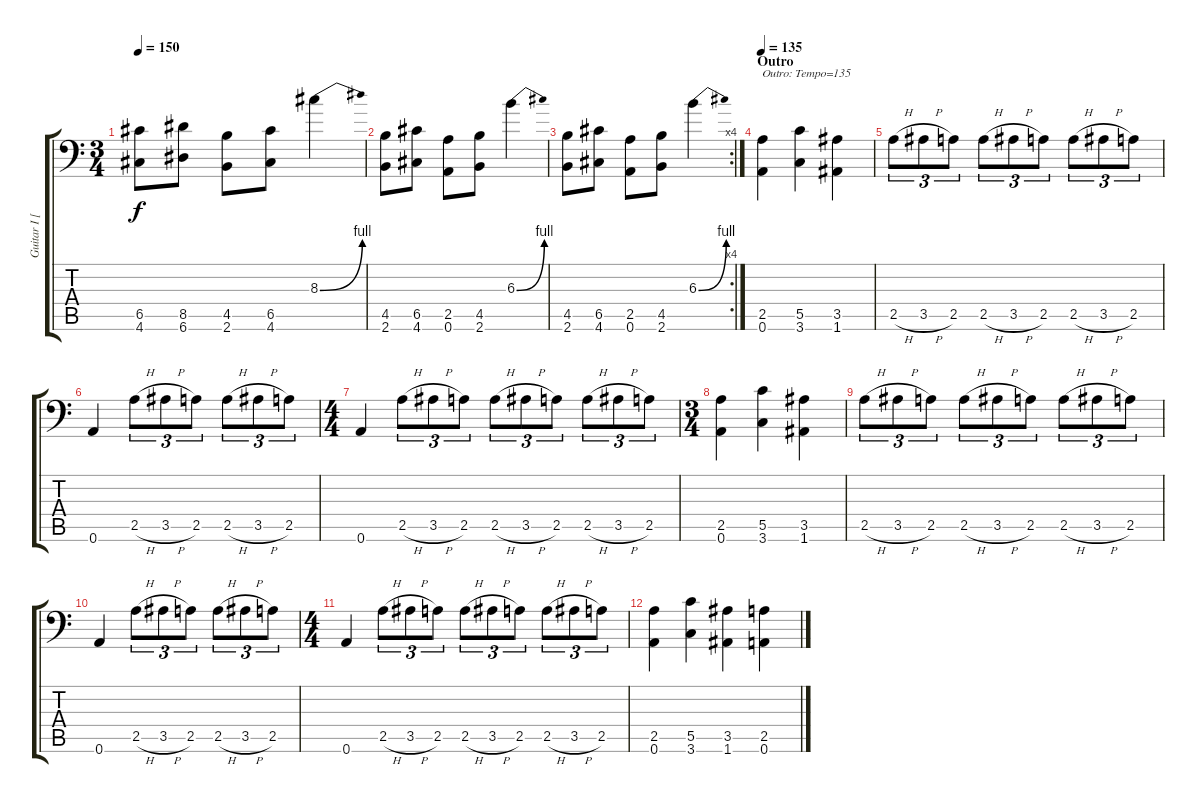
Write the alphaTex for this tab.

\track ("Guitar I [Brent Hinds]" "Guitar I [") {instrument distortionguitar}
\staff {score tabs}
\tuning (D4 A3 F3 C3 G2 A1) {hide}
\ts (3 4)
\tempo 150
\clef f4
\ks c
(6.5 4.6).8{dy f} (8.5 6.6).8 (4.5 2.6).8 (6.5 4.6).8 8.3{be (bend 0 0 60 4)}.4 |
(4.5 2.6).8 (6.5 4.6).8 (2.5 0.6).8 (4.5 2.6).8 6.3{be (bend 0 0 60 4)}.4 |
\rc 4
(4.5 2.6).8 (6.5 4.6).8 (2.5 0.6).8 (4.5 2.6).8 6.3{be (bend 0 0 60 4)}.4 |
\section ("" "Outro")
\tempo 135
(2.5 0.6).4{txt "Outro: Tempo=135"} (5.5 3.6).4 (3.5 1.6).4 |
2.5{h}.8{tu (3 2)} 3.5{h}.8{tu (3 2)} 2.5.8{tu (3 2)} 2.5{h}.8{tu (3 2)} 3.5{h}.8{tu (3 2)} 2.5.8{tu (3 2)} 2.5{h}.8{tu (3 2)} 3.5{h}.8{tu (3 2)} 2.5.8{tu (3 2)} |
0.6.4 2.5{h}.8{tu (3 2)} 3.5{h}.8{tu (3 2)} 2.5.8{tu (3 2)} 2.5{h}.8{tu (3 2)} 3.5{h}.8{tu (3 2)} 2.5.8{tu (3 2)} |
\ts (4 4)
0.6.4 2.5{h}.8{tu (3 2)} 3.5{h}.8{tu (3 2)} 2.5.8{tu (3 2)} 2.5{h}.8{tu (3 2)} 3.5{h}.8{tu (3 2)} 2.5.8{tu (3 2)} 2.5{h}.8{tu (3 2)} 3.5{h}.8{tu (3 2)} 2.5.8{tu (3 2)} |
\ts (3 4)
(2.5 0.6).4 (5.5 3.6).4 (3.5 1.6).4 |
2.5{h}.8{tu (3 2)} 3.5{h}.8{tu (3 2)} 2.5.8{tu (3 2)} 2.5{h}.8{tu (3 2)} 3.5{h}.8{tu (3 2)} 2.5.8{tu (3 2)} 2.5{h}.8{tu (3 2)} 3.5{h}.8{tu (3 2)} 2.5.8{tu (3 2)} |
0.6.4 2.5{h}.8{tu (3 2)} 3.5{h}.8{tu (3 2)} 2.5.8{tu (3 2)} 2.5{h}.8{tu (3 2)} 3.5{h}.8{tu (3 2)} 2.5.8{tu (3 2)} |
\ts (4 4)
0.6.4 2.5{h}.8{tu (3 2)} 3.5{h}.8{tu (3 2)} 2.5.8{tu (3 2)} 2.5{h}.8{tu (3 2)} 3.5{h}.8{tu (3 2)} 2.5.8{tu (3 2)} 2.5{h}.8{tu (3 2)} 3.5{h}.8{tu (3 2)} 2.5.8{tu (3 2)} |
(2.5 0.6).4 (5.5 3.6).4 (3.5 1.6).4 (2.5 0.6).4
